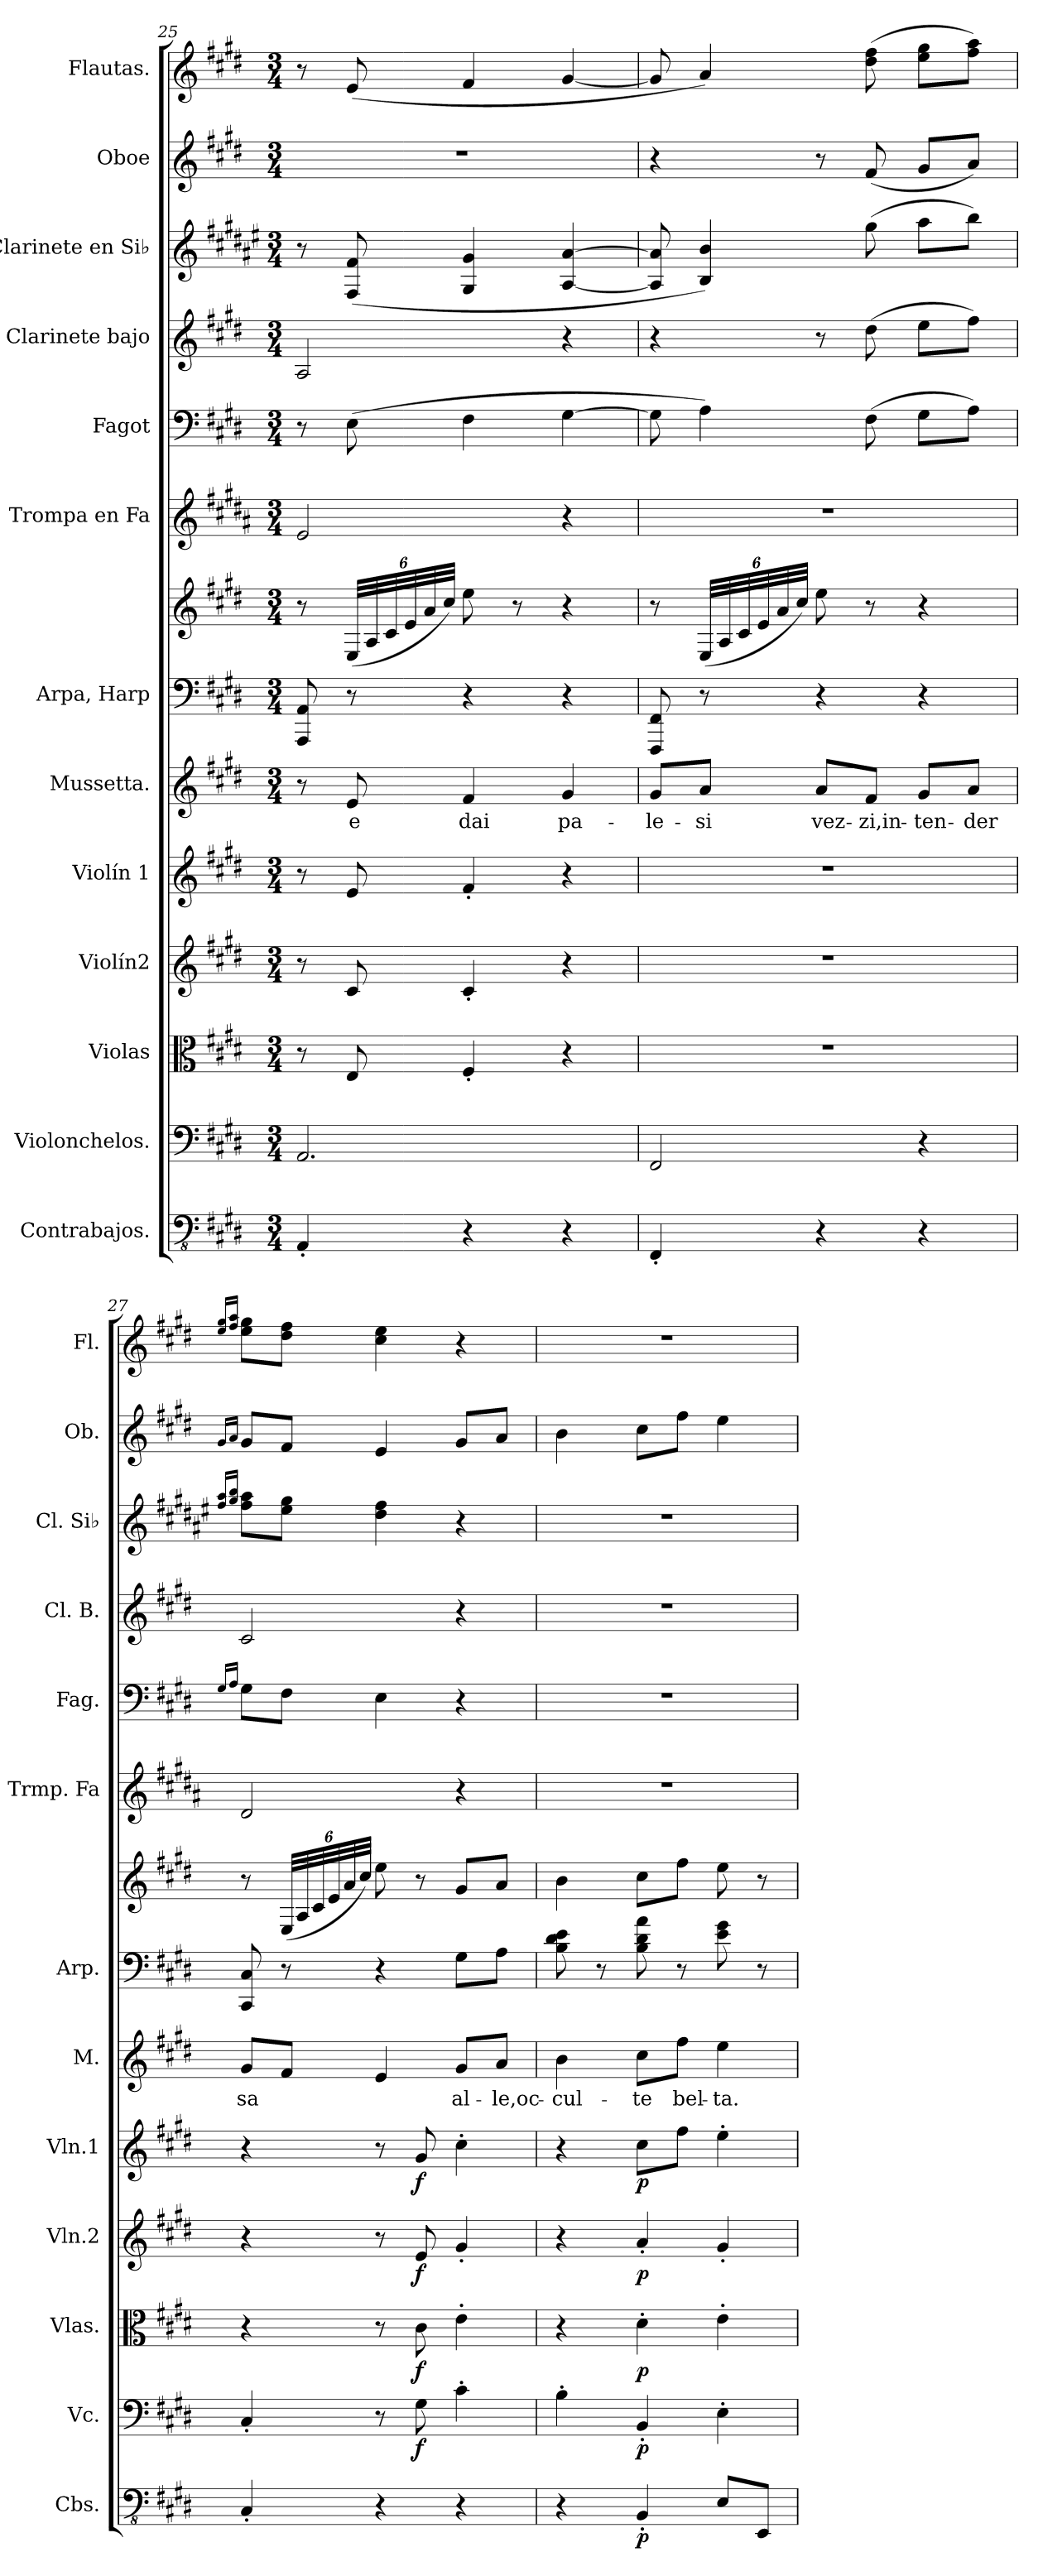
**kern	**dynam	**kern	**dynam	**kern	**dynam	**kern	**dynam	**kern	**dynam	**kern	**text	**kern	**kern	**kern	**kern	**kern	**kern	**kern	**kern
*part13	*part13	*part12	*part12	*part11	*part11	*part10	*part10	*part9	*part9	*part8	*part8	*part7	*part7	*part6	*part5	*part4	*part3	*part2	*part1
*staff14	*staff14	*staff13	*staff13	*staff12	*staff12	*staff11	*staff11	*staff10	*staff10	*staff9	*staff9	*staff8	*staff7	*staff6	*staff5	*staff4	*staff3	*staff2	*staff1
*I"Contrabajos.	*	*I"Violonchelos.	*	*I"Violas	*	*I"Violín2	*	*I"Violín 1	*	*I"Mussetta.	*	*I"Arpa, Harp	*	*I"Trompa en Fa	*I"Fagot	*I"Clarinete bajo	*I"Clarinete en Si♭	*I"Oboe	*I"Flautas.
*I'Cbs.	*	*I'Vc.	*	*I'Vlas.	*	*I'Vln.2	*	*I'Vln.1	*	*I'M.	*	*I'Arp.	*	*I'Trmp. Fa	*I'Fag.	*I'Cl. B.	*I'Cl. Si♭	*I'Ob.	*I'Fl.
*clefFv4	*	*clefF4	*	*clefC3	*	*clefG2	*	*clefG2	*	*clefG2	*	*clefF4	*clefG2	*clefG2	*clefF4	*clefG2	*clefG2	*clefG2	*clefG2
*	*	*	*	*	*	*	*	*	*	*	*	*	*	*ITrd4c7	*	*ITrd8c14	*ITrd1c2	*	*
*k[f#c#g#d#]	*	*k[f#c#g#d#]	*	*k[f#c#g#d#]	*	*k[f#c#g#d#]	*	*k[f#c#g#d#]	*	*k[f#c#g#d#]	*	*k[f#c#g#d#]	*k[f#c#g#d#]	*k[f#c#g#d#]	*k[f#c#g#d#]	*k[f#c#g#d#]	*k[f#c#g#d#]	*k[f#c#g#d#]	*k[f#c#g#d#]
*M3/4	*	*M3/4	*	*M3/4	*	*M3/4	*	*M3/4	*	*M3/4	*	*M3/4	*M3/4	*M3/4	*M3/4	*M3/4	*M3/4	*M3/4	*M3/4
=25	=25	=25	=25	=25	=25	=25	=25	=25	=25	=25	=25	=25	=25	=25	=25	=25	=25	=25	=25
4AAA'/	.	2.AA/	.	8r	.	8r	.	8r	.	8r	.	8AAA/ 8AA/	8r	2A/	8r	2AA/	8r	2.r	8r
!	!	!	!	!	!	!	!	!	!	!	!LO:LY:b	!	!	!	!	!	!	!	!
*	*	*	*	*	*	*	*	*	*	*	*	*	*Xbrackettup	*	*	*	*	*	*
.	.	.	.	8E/	.	8c#/	.	8e/	.	8e/	e	8r	(<48E/LLL	.	(>8E\	.	(<8E/ 8e/	.	(<8e/
.	.	.	.	.	.	.	.	.	.	.	.	.	48A/	.	.	.	.	.	.
.	.	.	.	.	.	.	.	.	.	.	.	.	48c#/	.	.	.	.	.	.
.	.	.	.	.	.	.	.	.	.	.	.	.	48e/	.	.	.	.	.	.
.	.	.	.	.	.	.	.	.	.	.	.	.	48a/	.	.	.	.	.	.
.	.	.	.	.	.	.	.	.	.	.	.	.	48cc#/JJJ)	.	.	.	.	.	.
!	!	!	!	!	!	!	!	!	!	!	!LO:LY:b	!	!	!	!	!	!	!	!
4r	.	.	.	4F#'/	.	4c#'/	.	4f#'/	.	4f#/	dai	4r	8ee\	.	4F#\	.	4F#/ 4f#/	.	4f#/
.	.	.	.	.	.	.	.	.	.	.	.	.	8r	.	.	.	.	.	.
!	!	!	!	!	!	!	!	!	!	!	!LO:LY:b	!	!	!	!	!	!	!	!
4r	.	.	.	4r	.	4r	.	4r	.	4g#/	pa-	4r	4r	4r	[4G#\	4r	[4G#/ [4g#/	.	[4g#/
!!LO:PB:g=z
=26	=26	=26	=26	=26	=26	=26	=26	=26	=26	=26	=26	=26	=26	=26	=26	=26	=26	=26	=26
!	!	!	!	!	!	!	!	!	!	!	!LO:LY:b	!	!	!	!	!	!	!	!
4FFF#'/	.	2FF#/	.	2.r	.	2.r	.	2.r	.	8g#/L	-le-	8FFF#/ 8FF#/	8r	2.r	8G#\]	4r	8G#/] 8g#/]	4r	8g#/]
!	!	!	!	!	!	!	!	!	!	!	!LO:LY:b	!	!	!	!	!	!	!	!
.	.	.	.	.	.	.	.	.	.	8a/J	-si	8r	(<48E/LLL	.	4A\)	.	4A/ 4a/)	.	4a/)
.	.	.	.	.	.	.	.	.	.	.	.	.	48A/	.	.	.	.	.	.
.	.	.	.	.	.	.	.	.	.	.	.	.	48c#/	.	.	.	.	.	.
.	.	.	.	.	.	.	.	.	.	.	.	.	48e/	.	.	.	.	.	.
.	.	.	.	.	.	.	.	.	.	.	.	.	48a/	.	.	.	.	.	.
.	.	.	.	.	.	.	.	.	.	.	.	.	48cc#/JJJ)	.	.	.	.	.	.
!	!	!	!	!	!	!	!	!	!	!	!LO:LY:b	!	!	!	!	!	!	!	!
4r	.	.	.	.	.	.	.	.	.	8a/L	vez-	4r	8ee\	.	.	8r	.	8r	.
!	!	!	!	!	!	!	!	!	!	!	!LO:LY:b	!	!	!	!	!	!	!	!
.	.	.	.	.	.	.	.	.	.	8f#/J	-zi,in-	.	8r	.	(>8F#\	(>8d#\	(>8ff#\	(<8f#/	(>8dd#\ 8ff#\
!	!	!	!	!	!	!	!	!	!	!	!LO:LY:b	!	!	!	!	!	!	!	!
4r	.	4r	.	.	.	.	.	.	.	8g#/L	-ten-	4r	4r	.	8G#\L	8e\L	8gg#\L	8g#/L	8ee\ 8gg#\L
!	!	!	!	!	!	!	!	!	!	!	!LO:LY:b	!	!	!	!	!	!	!	!
.	.	.	.	.	.	.	.	.	.	8a/J	-der	.	.	.	8A\J)	8f#\J)	8aa\J)	8a/J)	8ff#\ 8aa\J)
=27	=27	=27	=27	=27	=27	=27	=27	=27	=27	=27	=27	=27	=27	=27	=27	=27	=27	=27	=27
.	.	.	.	.	.	.	.	.	.	.	.	.	.	.	16qG#/LL	.	16qee/ 16qgg#/LL	16qg#/LL	16qee/ 16qgg#/LL
.	.	.	.	.	.	.	.	.	.	.	.	.	.	.	16qA/JJ	.	16qff#/ 16qaa/JJ	16qa/JJ	16qff#/ 16qaa/JJ
!	!	!	!	!	!	!	!	!	!	!	!LO:LY:b	!	!	!	!	!	!	!	!
4CC#'/	.	4C#'/	.	4r	.	4r	.	4r	.	8g#/L	sa	8CC#/ 8C#/	8r	2G#/	8G#\L	2C#/	8ee\ 8gg#\L	8g#/L	8ee\ 8gg#\L
.	.	.	.	.	.	.	.	.	.	8f#/J	.	8r	(<48E/LLL	.	8F#\J	.	8dd#\ 8ff#\J	8f#/J	8dd#\ 8ff#\J
.	.	.	.	.	.	.	.	.	.	.	.	.	48A/	.	.	.	.	.	.
.	.	.	.	.	.	.	.	.	.	.	.	.	48c#/	.	.	.	.	.	.
.	.	.	.	.	.	.	.	.	.	.	.	.	48e/	.	.	.	.	.	.
.	.	.	.	.	.	.	.	.	.	.	.	.	48a/	.	.	.	.	.	.
.	.	.	.	.	.	.	.	.	.	.	.	.	48cc#/JJJ)	.	.	.	.	.	.
4r	.	8r	.	8r	.	8r	.	8r	.	4e/	.	4r	8ee\	.	4E\	.	4cc#\ 4ee\	4e/	4cc#\ 4ee\
!	!	!	!LO:DY:b	!	!LO:DY:b	!	!LO:DY:b	!	!LO:DY:b	!	!	!	!	!	!	!	!	!	!
.	.	8G#\	f	8c#\	f	8e/	f	8g#/	f	.	.	.	8r	.	.	.	.	.	.
!	!	!	!	!	!	!	!	!	!	!	!LO:LY:b	!	!	!	!	!	!	!	!
4r	.	4c#'\	.	4e'\	.	4g#'/	.	4cc#'\	.	8g#/L	al-	8G#\L	8g#/L	4r	4r	4r	4r	8g#/L	4r
!	!	!	!	!	!	!	!	!	!	!	!LO:LY:b	!	!	!	!	!	!	!	!
.	.	.	.	.	.	.	.	.	.	8a/J	-le,oc-	8A\J	8a/J	.	.	.	.	8a/J	.
=28	=28	=28	=28	=28	=28	=28	=28	=28	=28	=28	=28	=28	=28	=28	=28	=28	=28	=28	=28
!	!	!	!	!	!	!	!	!	!	!	!LO:LY:b	!	!	!	!	!	!	!	!
4r	.	4B'\	.	4r	.	4r	.	4r	.	4b\	-cul-	8B\ 8d#\ 8e\	4b\	2.r	2.r	2.r	2.r	4b\	2.r
.	.	.	.	.	.	.	.	.	.	.	.	8r	.	.	.	.	.	.	.
!	!LO:DY:b	!	!LO:DY:b	!	!LO:DY:b	!	!LO:DY:b	!	!LO:DY:b	!	!LO:LY:b	!	!	!	!	!	!	!	!
4BBB'/	p	4BB'/	p	4d#'\	p	4a'/	p	8cc#\L	p	8cc#\L	-te	8B\ 8d#\ 8a\	8cc#\L	.	.	.	.	8cc#\L	.
!	!	!	!	!	!	!	!	!	!	!	!LO:LY:b	!	!	!	!	!	!	!	!
.	.	.	.	.	.	.	.	8ff#\J	.	8ff#\J	bel-	8r	8ff#\J	.	.	.	.	8ff#\J	.
!	!	!	!	!	!	!	!	!	!	!	!LO:LY:b	!	!	!	!	!	!	!	!
8EE/L	.	4E'\	.	4e'\	.	4g#'/	.	4ee'\	.	4ee\	-ta.	8e\ 8g#\	8ee\	.	.	.	.	4ee\	.
8EEE/J	.	.	.	.	.	.	.	.	.	.	.	8r	8r	.	.	.	.	.	.
=	=	=	=	=	=	=	=	=	=	=	=	=	=	=	=	=	=	=	=
*-	*-	*-	*-	*-	*-	*-	*-	*-	*-	*-	*-	*-	*-	*-	*-	*-	*-	*-	*-
